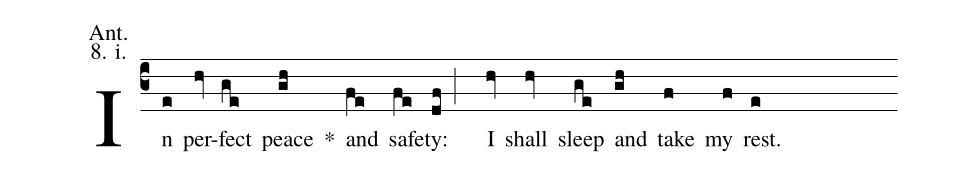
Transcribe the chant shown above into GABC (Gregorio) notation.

annotation: Ant.;
annotation: 8. i.;
%%
(c3) In(e) per(hv)fect(ge) peace(gh) <sp>*</sp>() and(fe) safe(fe)ty:(df;) I(hv) shall(hv) sleep(ge) and(gh) take(f) my(f) rest.(e)
